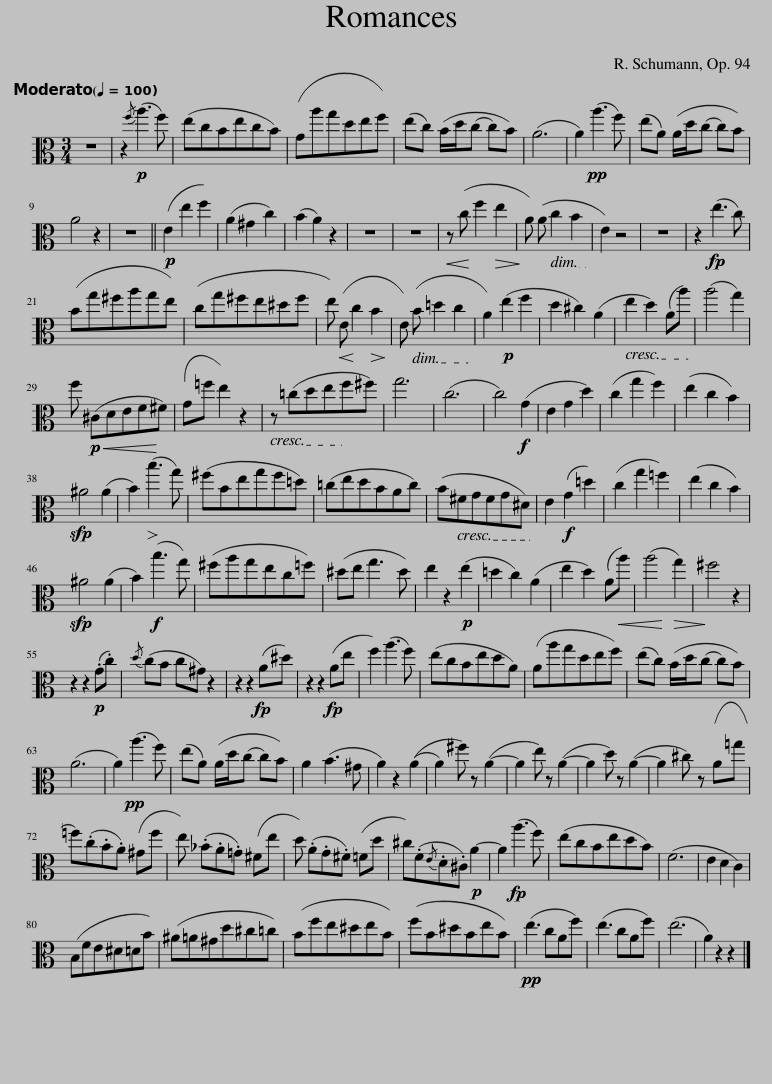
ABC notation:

X:1
L:1/8
Q:1/4=100
M:3/4
I:linebreak $
K:C
V:1 alto
V:1
 z6 | z2!p!{/f} (a3 f) | (ecBecB) | (Gagdef) | (ec) (B/d/(c c)B) | %5
 (A6 | A2)!pp! (a3 f) | (eA) (A/d/(c c)B) |$ A4 z2 | z6 || %10
!p! (E2 e2 f2) | (A2 ^G2 c2) | (B2 A2) z2 | z6 | z6 | %15
!<(! z (c f2!>(! e2!<)!!>)! | A) (A c2 B2 | E2) z4 | z6 | z2 (e3 c) |$ %20
 (Bg^fage) | (cg^fe^df | e)!<(! (E c2!>(! B2!<)!!>)! | E) (B =d2 c2 | A2)!p! (e2 f2 | %25
 d2 ^c2) (A2 | e2 d2) (Aa) | (a4 g2) |$ f!p!!<(! (^CDEF^F)!<)! | (G=f e2) z2 | %30
 z (=cdef^f) | g6 | (c6 | c4)!f! (G2 | E2 G2 d2) | %35
 (c2 g2 f2) | (e2 c2 B2) |$ ^A4 (A2 | B2)!>(! (b3 g)!>)! | (^fBegf=d) | %40
 (=cedBAc) | (B^FGFG^D) | E2!f! (G2 =d2) | (c2 g2 =f2) | (e2 c2 B2) |$ %45
 ^A4 (A2 | B2)!f! (b3 g) | (^fagec=f) | (^de g3 d) | e2 z2!p! (e2 | %50
 =d2 c2) (A2 | e2 d2) (A!<(!a)!<)! | (a4!>(! g2)!>)! | ^f4 z2 |$ z2 z2!p! (.G.c) | %55
{/d} (cB c^G) z2 | z2 z2 (A^d) | z2 z2 (Ae | f2) (a3 f) | (ecBedA) | %60
 (Aagdef) | (ec) (B/d/(c c)B) |$ (A6 | A2)!pp! (a3 f) | (eA) (A/d/(c c)B) | %65
 A2 (B3 ^G | A2) z2 ((A2 | A2) ^f) z (A2- | A2 e) z (A2- | A2 d) z (A2- | %70
 A2 ^c) z (A=g |$ =f)(.c.B.A) (^Gf | e) (._B.A.=G) (^Fe | d) (.A.G.^F) (=Fd | ^c)(.F{/E}.D.^C)!p! A2- | %75
 A2 (a3 f) | (ecBedB) | (F6 | E2 D2 C2) |$ (B,FE^D=DB) | %80
 (^A=A^Gd^c=c) | (Bfe^deB) | (fB^dBeB) |!pp! (e3 cAf) | (e3 cAf) | %85
 (e6 | A2) z2 z2 |] %87
